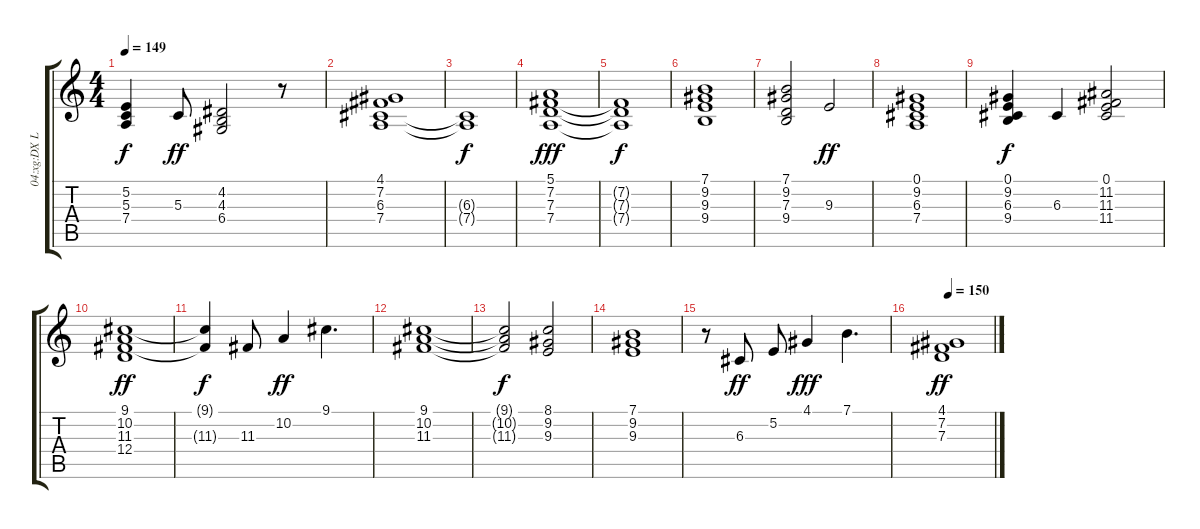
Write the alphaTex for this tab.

\track ("04:xg:DX Legend" "04:xg:DX L") {instrument electricpiano2}
\staff {score tabs}
\tuning (E4 B3 G3 D3 A2 E2) {hide}
\ts (4 4)
\tempo 149
\clef g2
\ks c
(5.2 5.3 7.4).4{dy f} 5.3.8{dy ff} (4.2 4.3 6.4).2 r.8 |
(4.1 7.2 6.3 7.4).1 |
(6.3{t} 7.4{t}).1{dy f} |
(5.1 7.2 7.3 7.4).1{dy fff} |
(7.2{t} 7.3{t} 7.4{t}).1{dy f} |
(7.1 9.2 9.3 9.4).1 |
(7.1 9.2 7.3 9.4).2 9.3.2{dy ff} |
(0.1 9.2 6.3 7.4).1 |
(0.1 9.2 6.3 9.4).4{dy f} 6.3.4 (0.1 11.2 11.3 11.4).2 |
(9.1 10.2 11.3 12.4).1{dy ff} |
(9.1{t} 11.3{t}).4{dy f} 11.3.8 10.2.4{dy ff} 9.1.4{d} |
(9.1 10.2 11.3).1 |
(9.1{t} 10.2{t} 11.3{t}).2{dy f} (8.1 9.2 9.3).2 |
(7.1 9.2 9.3).1 |
r.8 6.3.8{dy ff} 5.2.8 4.1.4{dy fff} 7.1.4{d} |
\tempo 150
(4.1 7.2 7.3).1{dy ff}
